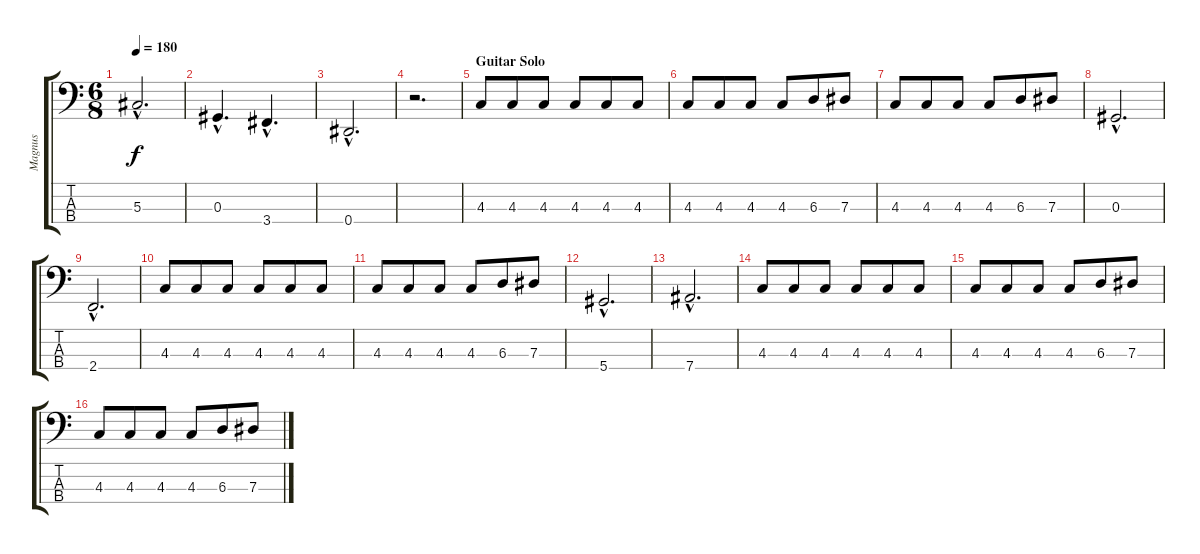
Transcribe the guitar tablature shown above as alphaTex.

\track ("Magnus" "Magnus") {instrument electricbassfinger}
\staff {score tabs}
\tuning (Gb2 Db2 Ab1 Eb1) {hide}
\ts (6 8)
\tempo 180
\clef f4
\ks c
5.3{hac}.2{d dy f} |
0.3{hac}.4{d} 3.4{hac}.4{d} |
0.4{hac}.2{d} |
r.2{d} |
\section ("" "Guitar Solo")
4.3.8 4.3.8 4.3.8 4.3.8 4.3.8 4.3.8 |
4.3.8 4.3.8 4.3.8 4.3.8 6.3.8 7.3.8 |
4.3.8 4.3.8 4.3.8 4.3.8 6.3.8 7.3.8 |
0.3{hac}.2{d} |
2.4{hac}.2{d} |
4.3.8 4.3.8 4.3.8 4.3.8 4.3.8 4.3.8 |
4.3.8 4.3.8 4.3.8 4.3.8 6.3.8 7.3.8 |
5.4{hac}.2{d} |
7.4{hac}.2{d} |
4.3.8 4.3.8 4.3.8 4.3.8 4.3.8 4.3.8 |
4.3.8 4.3.8 4.3.8 4.3.8 6.3.8 7.3.8 |
4.3.8 4.3.8 4.3.8 4.3.8 6.3.8 7.3.8
